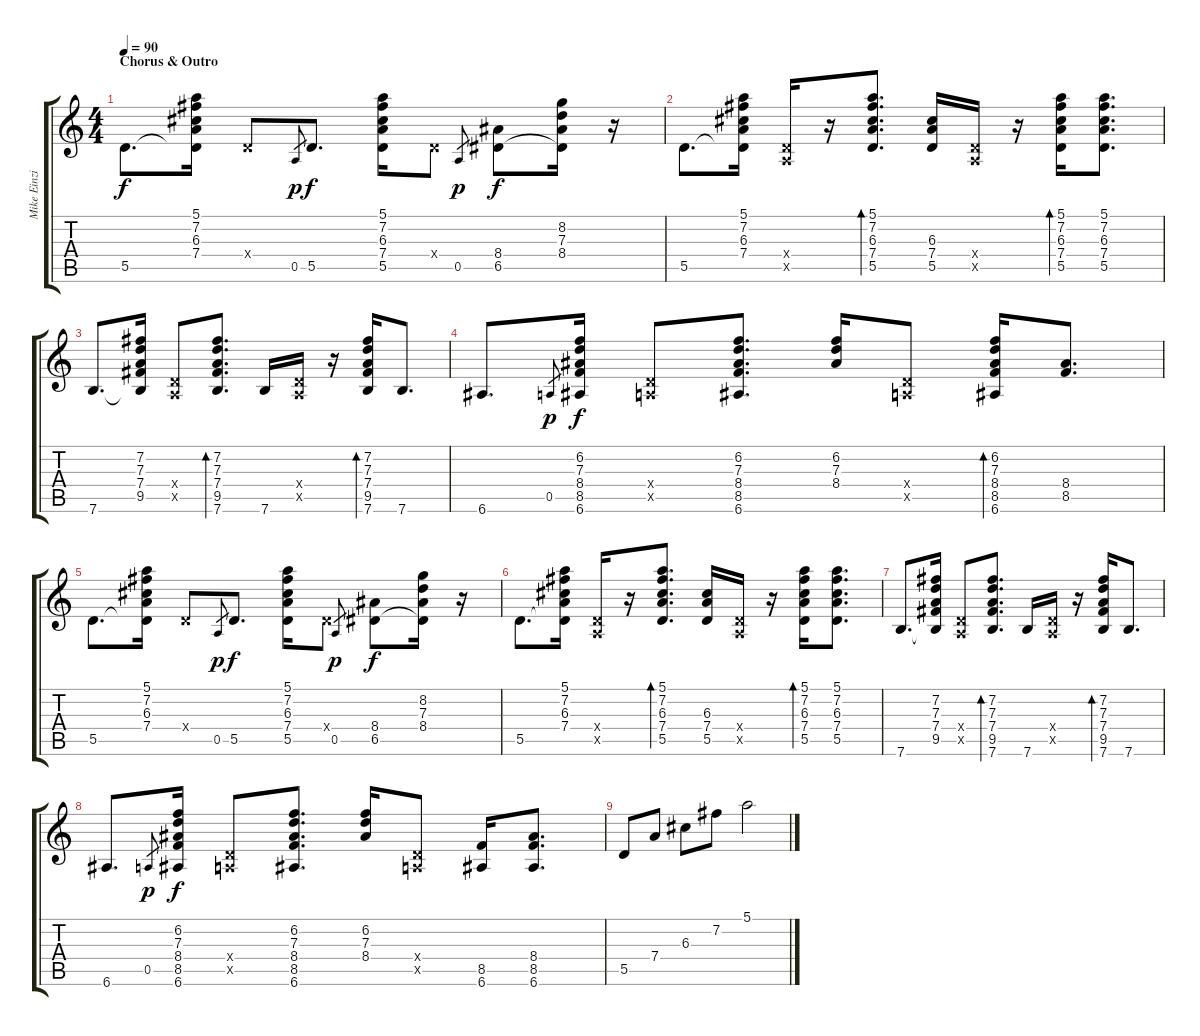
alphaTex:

\track ("Mike Einziger [Acoustic Guitar]" "Mike Einzi") {instrument acousticguitarsteel}
\staff {score tabs}
\tuning (E4 B3 G3 D3 A2 E2) {hide}
\ts (4 4)
\section ("" "Chorus & Outro")
\tempo 90
\clef g2
\ks c
5.5.8{d dy f} (5.1 7.2 6.3 7.4 5.5{t}).16 0.4{x}.8 0.5.8{gr dy p} 5.5.8{d dy f} (5.1 7.2 6.3 7.4 5.5).16 0.4{x}.8 0.5.8{gr dy p} (8.4 6.5).8{dy f} (8.2 7.3 8.4 6.5{t}).16 r.16 |
5.5.8{d} (5.1 7.2 6.3 7.4 5.5{t}).16 (0.4{x} 0.5{x}).16 r.16 (5.1 7.2 6.3 7.4 5.5).8{d bd 120} (6.3 7.4 5.5).16 (0.4{x} 0.5{x}).16 r.16 (5.1 7.2 6.3 7.4 5.5).16{bd 60} (5.1 7.2 6.3 7.4 5.5).8{d} |
7.6.8{d} (7.2 7.3 7.4 9.5 7.6{t}).16 (0.4{x} 0.5{x}).8 (7.2 7.3 7.4 9.5 7.6).8{d bd 120} 7.6.16 (0.4{x} 0.5{x}).16 r.16 (7.2 7.3 7.4 9.5 7.6).16{bd 60} 7.6.8{d} |
6.6.8{d} 0.5.8{gr dy p} (6.2 7.3 8.4 8.5 6.6).16{dy f} (0.4{x} 0.5{x}).8 (6.2 7.3 8.4 8.5 6.6).8{d} (6.2 7.3 8.4).16 (0.4{x} 0.5{x}).8 (6.2 7.3 8.4 8.5 6.6).16{bd 60} (8.4 8.5).8{d} |
5.5.8{d} (5.1 7.2 6.3 7.4 5.5{t}).16 0.4{x}.8 0.5.8{gr dy p} 5.5.8{d dy f} (5.1 7.2 6.3 7.4 5.5).16 0.4{x}.8 0.5.8{gr dy p} (8.4 6.5).8{dy f} (8.2 7.3 8.4 6.5{t}).16 r.16 |
5.5.8{d} (5.1 7.2 6.3 7.4 5.5{t}).16 (0.4{x} 0.5{x}).16 r.16 (5.1 7.2 6.3 7.4 5.5).8{d bd 120} (6.3 7.4 5.5).16 (0.4{x} 0.5{x}).16 r.16 (5.1 7.2 6.3 7.4 5.5).16{bd 60} (5.1 7.2 6.3 7.4 5.5).8{d} |
7.6.8{d} (7.2 7.3 7.4 9.5 7.6{t}).16 (0.4{x} 0.5{x}).8 (7.2 7.3 7.4 9.5 7.6).8{d bd 120} 7.6.16 (0.4{x} 0.5{x}).16 r.16 (7.2 7.3 7.4 9.5 7.6).16{bd 60} 7.6.8{d} |
6.6.8{d} 0.5.8{gr dy p} (6.2 7.3 8.4 8.5 6.6).16{dy f} (0.4{x} 0.5{x}).8 (6.2 7.3 8.4 8.5 6.6).8{d} (6.2 7.3 8.4).16 (0.4{x} 0.5{x}).8 (8.5 6.6).16 (8.4 8.5 6.6).8{d} |
5.5.8 7.4.8 6.3.8 7.2.8 5.1.2
